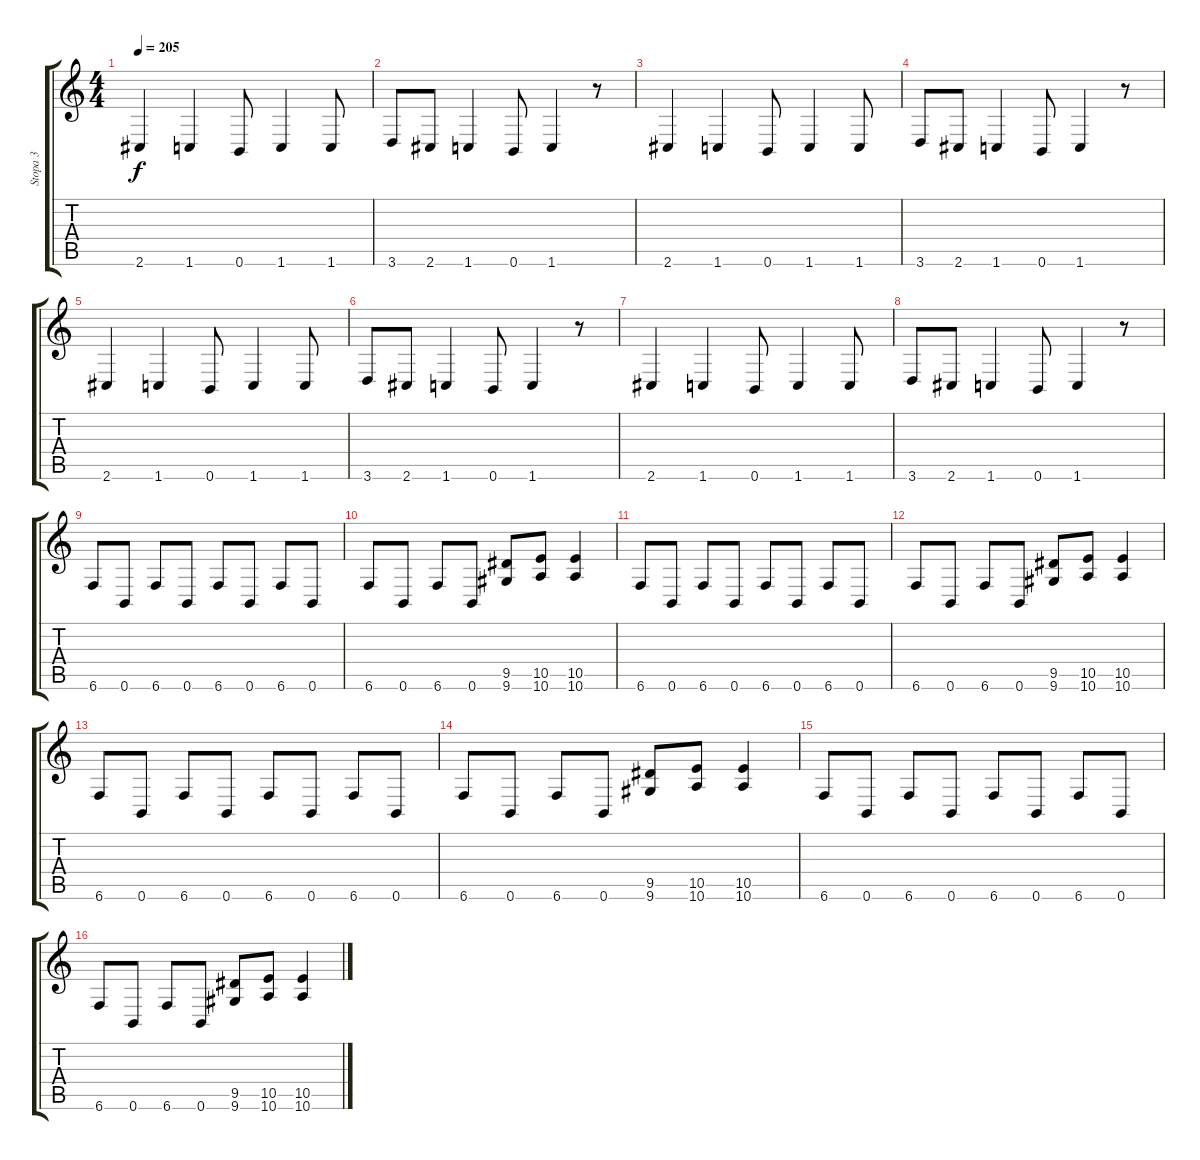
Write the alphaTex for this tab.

\track ("Stopa 3" "Stopa 3") {instrument distortionguitar}
\staff {score tabs}
\tuning (Db4 Ab3 E3 B2 Gb2 B1) {hide}
\ts (4 4)
\tempo 205
\clef g2
\ks c
2.6.4{dy f} 1.6.4 0.6.8 1.6.4 1.6.8 |
3.6.8 2.6.8 1.6.4 0.6.8 1.6.4 r.8 |
2.6.4 1.6.4 0.6.8 1.6.4 1.6.8 |
3.6.8 2.6.8 1.6.4 0.6.8 1.6.4 r.8 |
2.6.4 1.6.4 0.6.8 1.6.4 1.6.8 |
3.6.8 2.6.8 1.6.4 0.6.8 1.6.4 r.8 |
2.6.4 1.6.4 0.6.8 1.6.4 1.6.8 |
3.6.8 2.6.8 1.6.4 0.6.8 1.6.4 r.8 |
6.6.8 0.6.8 6.6.8 0.6.8 6.6.8 0.6.8 6.6.8 0.6.8 |
6.6.8 0.6.8 6.6.8 0.6.8 (9.5 9.6).8 (10.5 10.6).8 (10.5 10.6).4 |
6.6.8 0.6.8 6.6.8 0.6.8 6.6.8 0.6.8 6.6.8 0.6.8 |
6.6.8 0.6.8 6.6.8 0.6.8 (9.5 9.6).8 (10.5 10.6).8 (10.5 10.6).4 |
6.6.8 0.6.8 6.6.8 0.6.8 6.6.8 0.6.8 6.6.8 0.6.8 |
6.6.8 0.6.8 6.6.8 0.6.8 (9.5 9.6).8 (10.5 10.6).8 (10.5 10.6).4 |
6.6.8 0.6.8 6.6.8 0.6.8 6.6.8 0.6.8 6.6.8 0.6.8 |
6.6.8 0.6.8 6.6.8 0.6.8 (9.5 9.6).8 (10.5 10.6).8 (10.5 10.6).4
